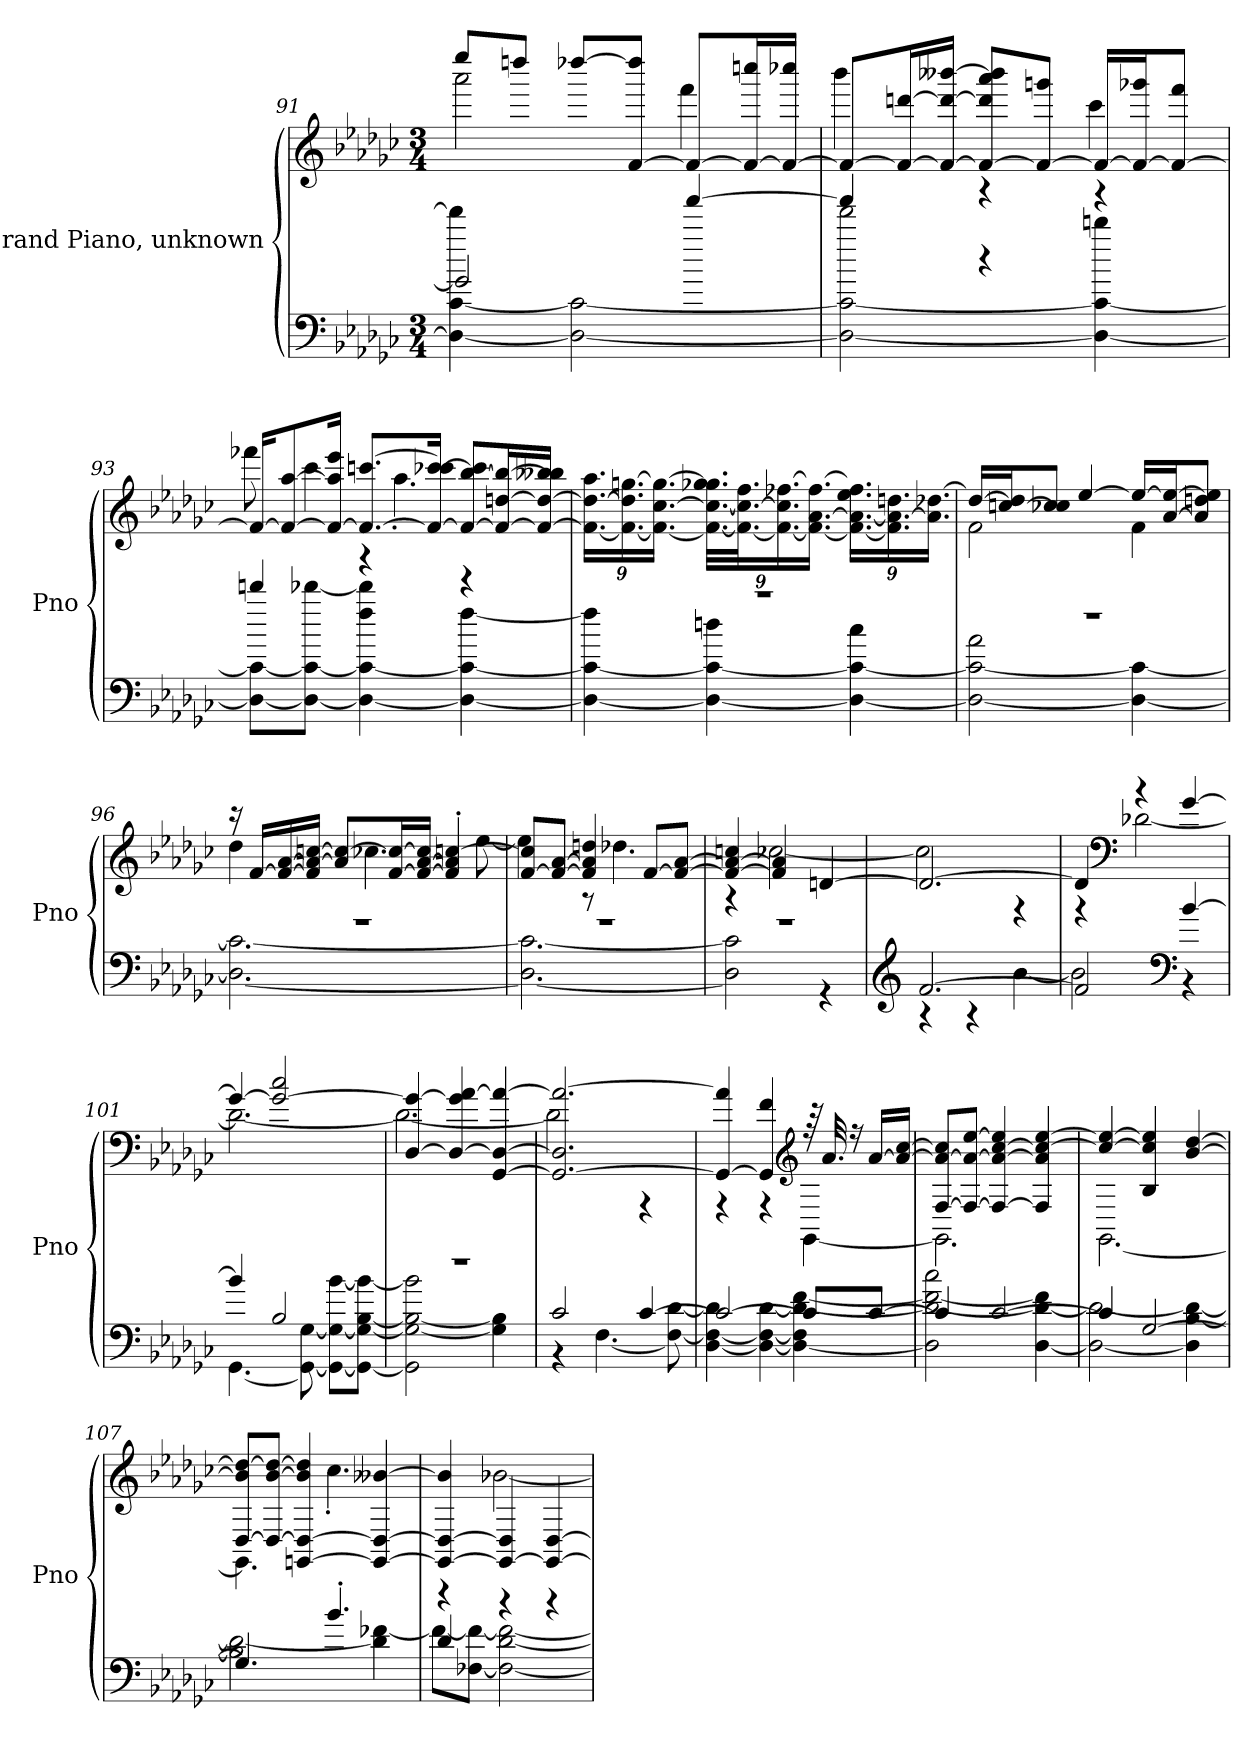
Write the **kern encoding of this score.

**kern	**kern
*part1	*part1
*staff2	*staff1
*I"Grand Piano, unknown	*
*I'Pno	*
!!LO:LB:g=z
*clefF4	*clefG2
*k[b-e-a-d-g-c-]	*k[b-e-a-d-g-c-]
*M3/4	*M3/4
=91	=91
*^	*^
2g-/]	4D-\_ [4c-\ 4fff\]	8eeee-/L	2aaa-\
.	.	8ddddn/J	.
.	2D-\_ 2c-\_	[8dddd-X/L	.
.	.	[8f/ 8dddd-/]J	.
[4aaa-/	.	8f/L_	4fff\
.	.	16f/_ 16ccccn/L	.
.	.	16f/_ 16cccc-X/JJ	.
=92	=92	=92	=92
4aaa-/]	2D-\_ 2c-\_ 2fff\	8f/L_	4bbb-\
.	.	16f/_ [16dddn/L	.
.	.	16f/_ 16ddd/_ [16bbb--X/JJ	.
4r	.	8f/_ 8ddd/] 8aaa-/ 8bbb--/]L	4r
.	.	8f/_ 8gggn/J	.
4r	4D-\_ 4c-\_ 4dddn\	16f/LL_	4ccc-\
.	.	16f/_ 16ggg-X/J	.
.	.	8f/_ 8fff/J	.
!!LO:PB:g=z	!!
=93	=93	=93	=93
4dddn/	8D-\_ 8c-\_L	16f/KL_	8fff-X\
.	.	8f/_ [8aa-/	.
.	8D-\_ 8c-\_ [8ddd-X\J	.	4ccc-\
.	.	16f/_ 16aa-/] 16eee-/Jk	.
4r	4D-\_ 4c-\_ 4ff\ 4ddd-\]	8.f/_ [8.cccn/L	.
.	.	.	4.aa-'\
.	.	16f/_ [16ccc-X/ 16ccc/]Jk	.
4r	4D-\_ 4c-\_ [4ff\	8f/_ [8bb-/ 8ccc-/]L	.
.	.	16f/_ [16ddn/ 16bb-/_L	.
.	.	16f/_ 16dd/_ 16bb--X/ 16bb-/]JJ	.
*	*	*v	*v
=94	=94	=94
*	*	*Xbrackettup
2.r	4D-\_ 4c-\_ 4ff\]	18.f\_ 18.dd\_ 18.aa-\LL
.	.	18.f\_ 18.dd\] [18.ggn\
.	.	18.f\_ [18.cc-\ 18.gg\_JJ
.	4D-\_ 4c-\_ 4ddn\	36.f\_ 36.cc-\_ 36.gg-X\ 36.gg\]LLL
.	.	36.f\_ 36.cc-\_ 36.ff\J
.	.	18.f\_ 18.cc-\] [18.ff-X\
.	.	18.f\_ [18.a-\ 18.ff-\_JJ
.	4D-\_ 4c-\_ 4cc-\	18.f\_ 18.a-\_ 18.ee-\ 18.ff-\]LL
.	.	18.f\] 18.a-\_ 18.ddn\
.	.	18.a-\] [18.dd-X\JJ
!!LO:LB:g=z
=95	=95	=95
*	*	*^
2.r	2D-\_ 2c-\_ 2a-\	16dd-/LL_	2f\
.	.	[16ccn/ 16dd-/]J	.
.	.	8cc-X/ 8cc/]J	.
.	.	[4ee-/	.
.	4D-\_ 4c-\_	16ee-/LL_	4f\
.	.	[16a-/ 16ee-/_J	.
.	.	8a-/] 8ddn/ 8ee-/]J	.
=96	=96	=96	=96
2.r	2.D-\_ 2.c-\_	16r	4dd-\
.	.	[16f/LL	.
.	.	16f/_ [16a-/	.
.	.	16f/] 16a-/_ [16ccn/JJ	.
.	.	8a-/] 8cc/_L	4.cc-X\
.	.	[16f/ 16cc/_L	.
.	.	16f/_ [16a-/ 16cc/]JJ	.
.	.	4f/]' 4a-/]' [4ccn/'	.
.	.	.	[8ee-\
=97	=97	=97	=97
2.r	2.D-\_ 2.c-\_	[8f/ 8cc/]L	4ee-\]
.	.	8f/_ [8a-/J	.
.	.	4f/] 4a-/] 4ddn/	8r
.	.	.	4.dd-X\
.	.	[8f/L	.
.	.	8f/_ [8a-/J	.
=98	=98	=98	=98
2.r	2D-\] 2c-\]	4f/_ 4a-/_ 4ccn/	4r
.	.	4f/] 4a-/]	[2cc-X\
.	4r	[4dn/	.
!!LO:LB:g=z	!!
=99	=99	=99	=99
*clefG2	*	*	*
[2.f/	4r	2.d/_	2cc-\]
.	4r	.	.
.	[4b-\	.	4r
=100	=100	=100	=100
2f/]	2b-\]	4d/]	4r
*	*	*clefF4	*
.	.	4r	[2d-X\
*clefF4	*	*	*
[4b-/	4r	[4g-/	.
=101	=101	=101	=101
4b-/]	[4.GG-\	4g-/_	2.d-\_
2B-/	.	2g-/_ 2cc-/	.
.	8GG-\_ [8G-\	.	.
.	8GG-\_ 8G-\_ [8b-\L	.	.
.	8GG-\_ 8G-\_ [8B-\ 8b-\_J	.	.
=102	=102	=102	=102
2.r	2GG-\] 2G-\_ 2B-\_ 2b-\]	[4D-/ 4g-/_	2.d-\_
.	.	4D-/_ 4g-/] [4a-/	.
.	4G-\] 4B-\]	[4GG-/ 4D-/_ 4a-/_	.
=103	=103	=103	=103
2c-/	4r	2.GG-/_ 2.D-/] 2.a-/_	2d-\]
.	[4.F\	.	.
[4c-/	.	.	4r
.	8F\_ [8d-\	.	.
!!LO:LB:g=z	!!
=104	=104	=104	=104
2c-/_	[4D-\ 4F\_ 4d-\]	4GG-/_ 4a-/]	4r
.	4D-\_ 4F\_ [4d-\	4GG-/] 4f/	4r
*	*	*clefG2	*
8c-/L]	4D-\_ 4F\] 4d-\_ [4f\	64r	[4GG-\
.	.	32.a-/	.
.	.	16r	.
[8c-/J	.	[16a-/LL	.
.	.	16a-/_ [16cc-/JJ	.
=105	=105	=105	=105
4c-/]	2D-\] 2d-\_ 2f\_ 2cc-\	[8F/ 8a-/_ 8cc-/]L	2.GG-\]
.	.	8F/_ 8a-/_ [8ee-/J	.
[2c-/	.	4F/_ 4a-/_ [4cc-/ 4ee-/]	.
.	[4D-\ 4d-\_ 4f\]	4F/] 4a-/] 4cc-/_ [4ee-/	.
=106	=106	=106	=106
4c-/]	2D-\_ 2d-\_	4cc-/_ 4ee-/_	[2.GG-\
[2G-/	.	4B-/ 4cc-/] 4ee-/]	.
.	4D-\] [4B-\ 4d-\_	[4b-/ [4dd-/	.
=107	=107	=107	=107
4.G-/]	2B-\] 2d-\_	[8D-/ 8b-/] 8dd-/_L	4.GG-\]
.	.	8D-/_ [8b-/ 8dd-/_J	.
.	.	[4GGn/ 4D-/_ 4b-/] 4dd-/]	.
4.b-'/	.	.	4.cc-'\
.	4d-\] [4f-X\	4GG/_ 4D-/_ [4b--X/	.
=108	=108	=108	=108
4d-/	8f-\L_	4GG/_ 4D-/_ 4b--/]	4r
.	[8F-X\ 8f-\_J	.	.
4r	2F-\_ [2d-\ 2f-\_	4GG/_ 4D-/]	[2b-X\
4r	.	4GG/_ [4D-/	.
*v	*v	*	*
*	*v	*v
=	=
*-	*-
